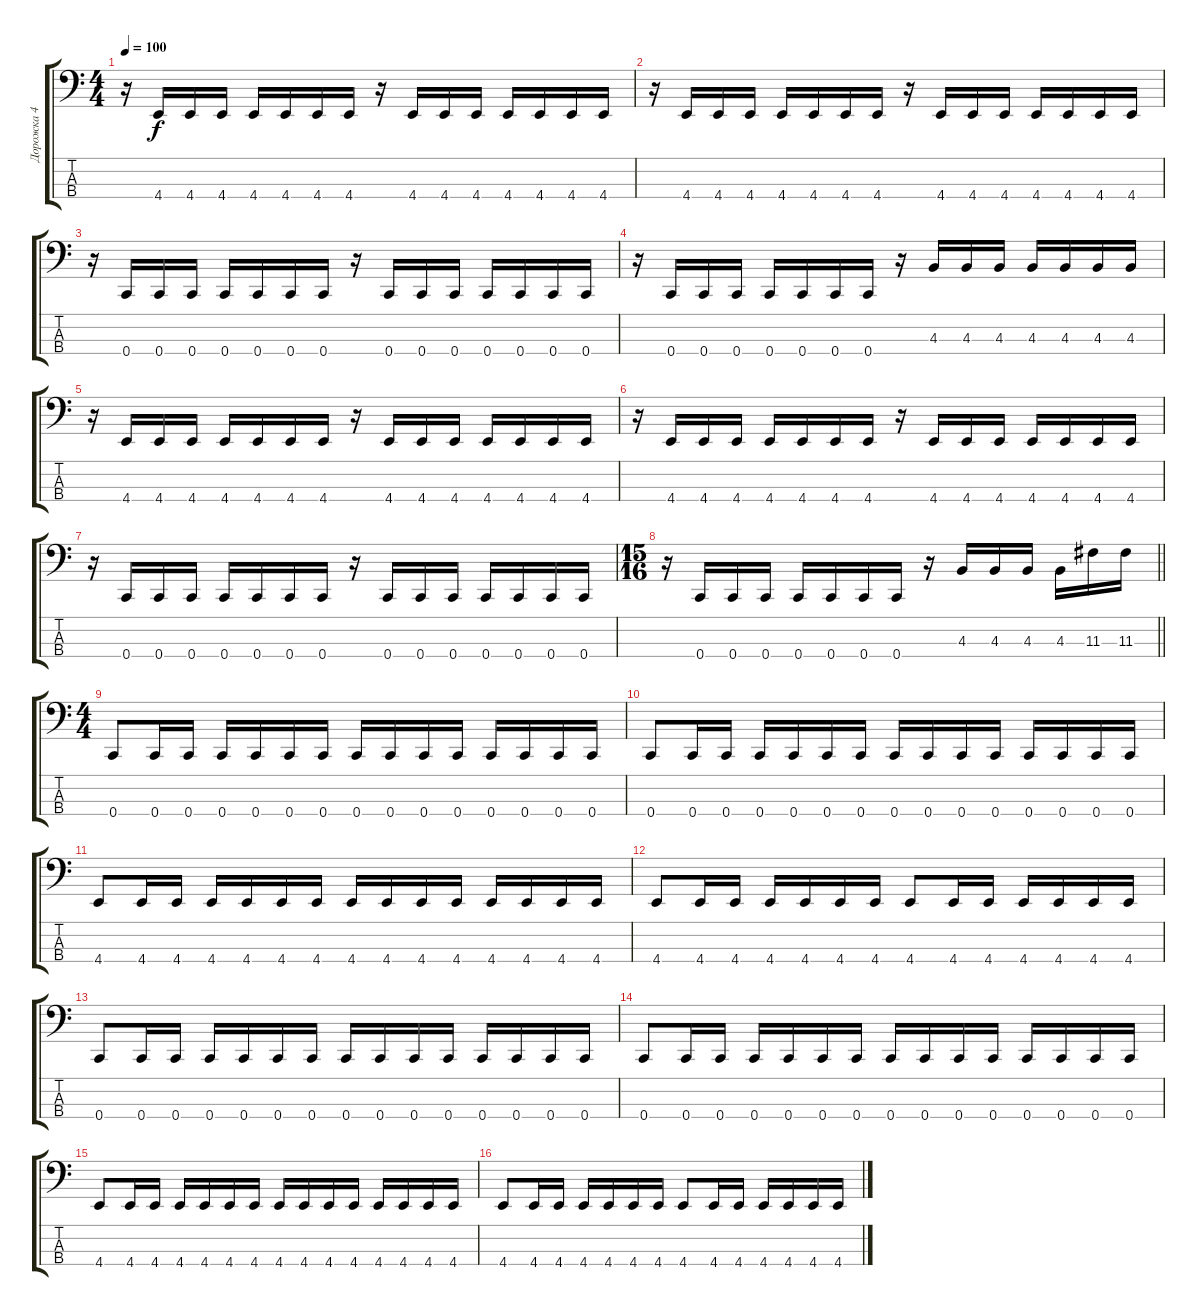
\track ("Дорожка 4" "Дорожка 4") {instrument electricbasspick}
\staff {score tabs}
\tuning (F2 C2 G1 C1) {hide}
\ts (4 4)
\tempo 100
\clef f4
\ks c
r.16{dy f} 4.4.16 4.4.16 4.4.16 4.4.16 4.4.16 4.4.16 4.4.16 r.16 4.4.16 4.4.16 4.4.16 4.4.16 4.4.16 4.4.16 4.4.16 |
r.16 4.4.16 4.4.16 4.4.16 4.4.16 4.4.16 4.4.16 4.4.16 r.16 4.4.16 4.4.16 4.4.16 4.4.16 4.4.16 4.4.16 4.4.16 |
r.16 0.4.16 0.4.16 0.4.16 0.4.16 0.4.16 0.4.16 0.4.16 r.16 0.4.16 0.4.16 0.4.16 0.4.16 0.4.16 0.4.16 0.4.16 |
r.16 0.4.16 0.4.16 0.4.16 0.4.16 0.4.16 0.4.16 0.4.16 r.16 4.3.16 4.3.16 4.3.16 4.3.16 4.3.16 4.3.16 4.3.16 |
r.16 4.4.16 4.4.16 4.4.16 4.4.16 4.4.16 4.4.16 4.4.16 r.16 4.4.16 4.4.16 4.4.16 4.4.16 4.4.16 4.4.16 4.4.16 |
r.16 4.4.16 4.4.16 4.4.16 4.4.16 4.4.16 4.4.16 4.4.16 r.16 4.4.16 4.4.16 4.4.16 4.4.16 4.4.16 4.4.16 4.4.16 |
r.16 0.4.16 0.4.16 0.4.16 0.4.16 0.4.16 0.4.16 0.4.16 r.16 0.4.16 0.4.16 0.4.16 0.4.16 0.4.16 0.4.16 0.4.16 |
\ts (15 16)
\barLineRight lightlight
r.16 0.4.16 0.4.16 0.4.16 0.4.16 0.4.16 0.4.16 0.4.16 r.16 4.3.16 4.3.16 4.3.16 4.3.16 11.3.16 11.3.16 |
\ts (4 4)
\section ("" "")
0.4.8 0.4.16 0.4.16 0.4.16 0.4.16 0.4.16 0.4.16 0.4.16 0.4.16 0.4.16 0.4.16 0.4.16 0.4.16 0.4.16 0.4.16 |
0.4.8 0.4.16 0.4.16 0.4.16 0.4.16 0.4.16 0.4.16 0.4.16 0.4.16 0.4.16 0.4.16 0.4.16 0.4.16 0.4.16 0.4.16 |
4.4.8 4.4.16 4.4.16 4.4.16 4.4.16 4.4.16 4.4.16 4.4.16 4.4.16 4.4.16 4.4.16 4.4.16 4.4.16 4.4.16 4.4.16 |
4.4.8 4.4.16 4.4.16 4.4.16 4.4.16 4.4.16 4.4.16 4.4.8 4.4.16 4.4.16 4.4.16 4.4.16 4.4.16 4.4.16 |
0.4.8 0.4.16 0.4.16 0.4.16 0.4.16 0.4.16 0.4.16 0.4.16 0.4.16 0.4.16 0.4.16 0.4.16 0.4.16 0.4.16 0.4.16 |
0.4.8 0.4.16 0.4.16 0.4.16 0.4.16 0.4.16 0.4.16 0.4.16 0.4.16 0.4.16 0.4.16 0.4.16 0.4.16 0.4.16 0.4.16 |
4.4.8 4.4.16 4.4.16 4.4.16 4.4.16 4.4.16 4.4.16 4.4.16 4.4.16 4.4.16 4.4.16 4.4.16 4.4.16 4.4.16 4.4.16 |
4.4.8 4.4.16 4.4.16 4.4.16 4.4.16 4.4.16 4.4.16 4.4.8 4.4.16 4.4.16 4.4.16 4.4.16 4.4.16 4.4.16
